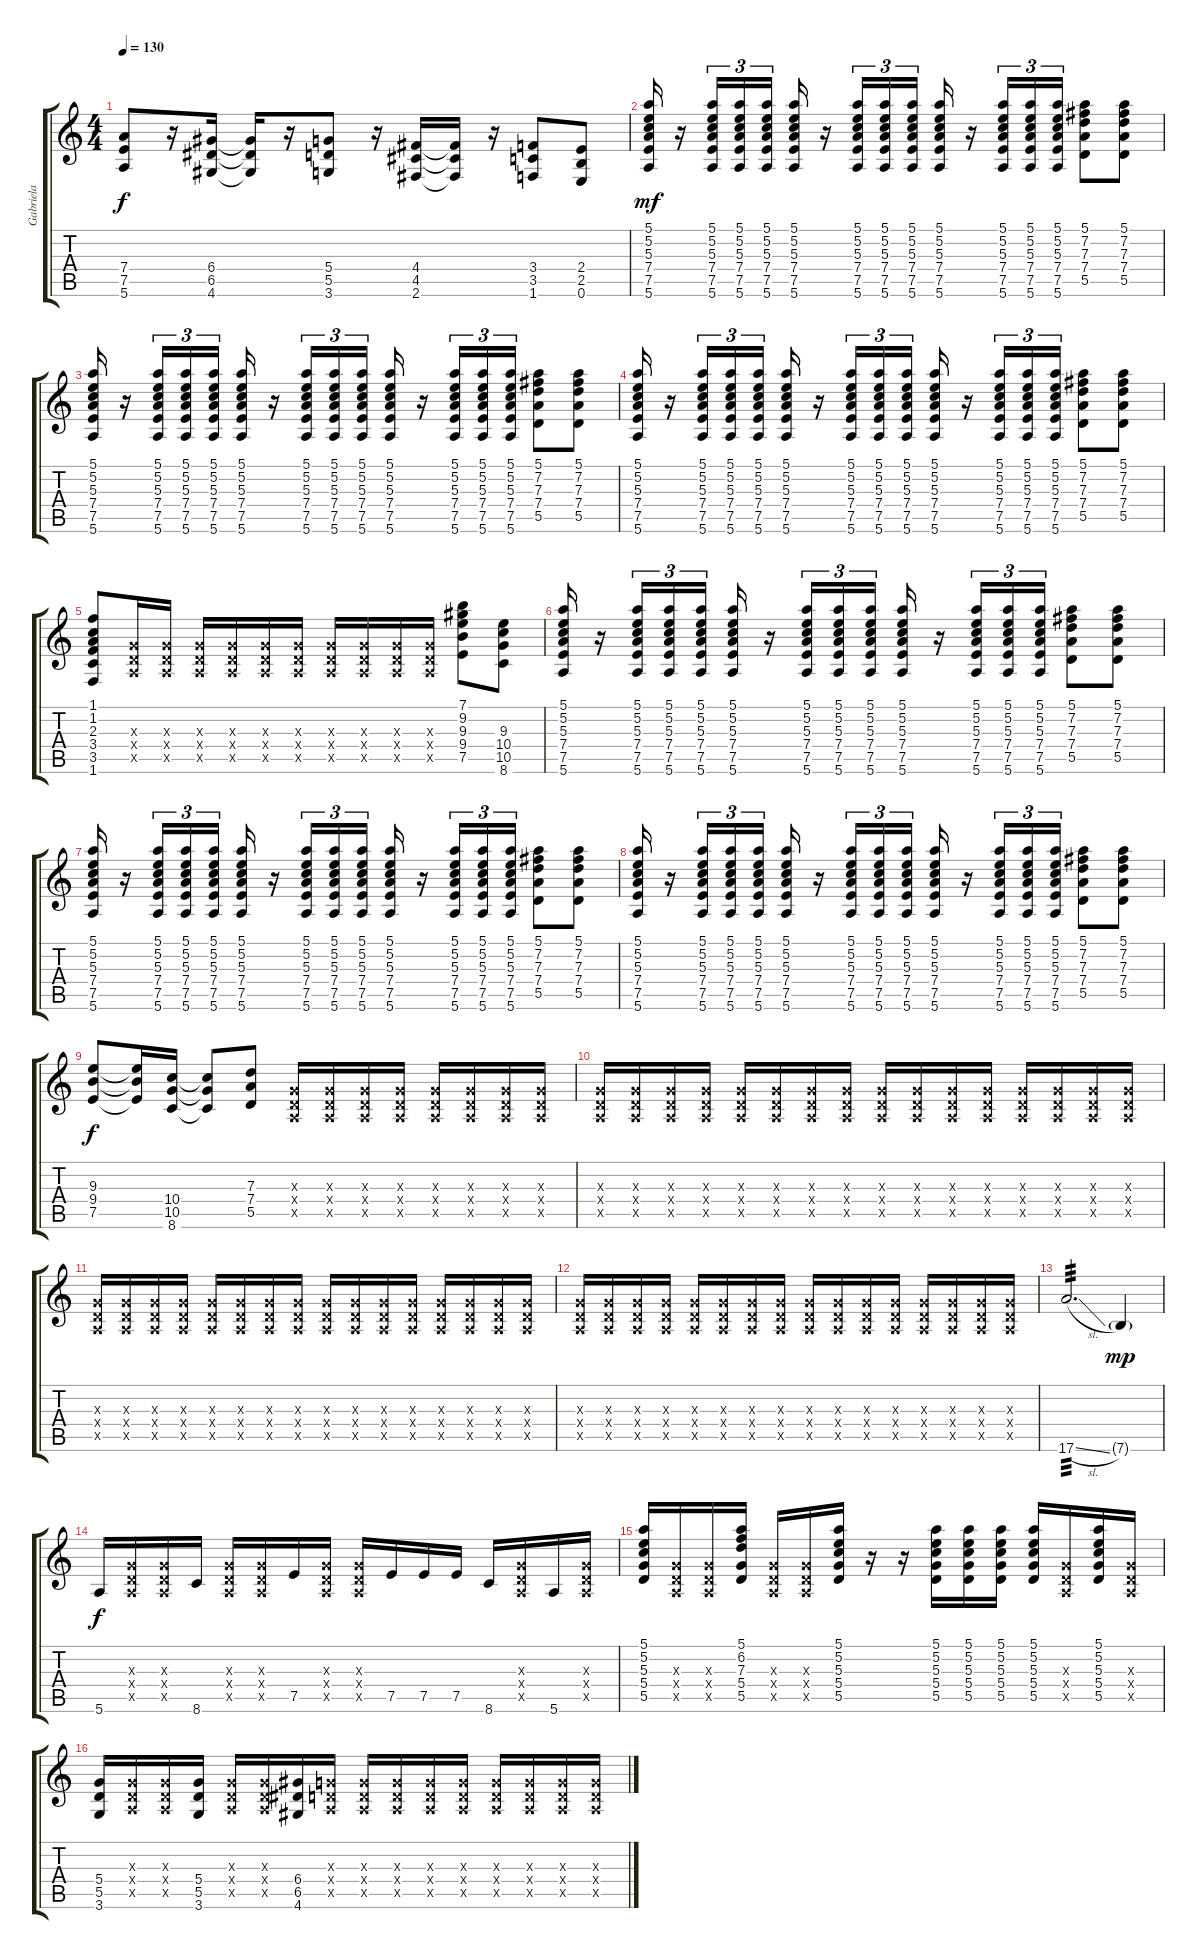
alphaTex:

\track ("Gabriela" "Gabriela") {instrument acousticguitarsteel}
\staff {score tabs}
\tuning (E4 B3 G3 D3 A2 E2) {hide}
\ts (4 4)
\tempo 130
\clef g2
\ks c
(7.4 7.5 5.6).8{dy f} r.16 (6.4 6.5 4.6).16 (6.4{t} 6.5{t} 4.6{t}).16 r.16 (5.4 5.5 3.6).8 r.16 (4.4 4.5 2.6).16 (4.4{t} 4.5{t} 2.6{t}).16 r.16 (3.4 3.5 1.6).8 (2.4 2.5 0.6).8 |
(5.1 5.2 5.3 7.4 7.5 5.6).16{dy mf} r.16 (5.1 5.2 5.3 7.4 7.5 5.6).16{tu (3 2)} (5.1 5.2 5.3 7.4 7.5 5.6).16{tu (3 2)} (5.1 5.2 5.3 7.4 7.5 5.6).16{tu (3 2)} (5.1 5.2 5.3 7.4 7.5 5.6).16 r.16 (5.1 5.2 5.3 7.4 7.5 5.6).16{tu (3 2)} (5.1 5.2 5.3 7.4 7.5 5.6).16{tu (3 2)} (5.1 5.2 5.3 7.4 7.5 5.6).16{tu (3 2)} (5.1 5.2 5.3 7.4 7.5 5.6).16 r.16 (5.1 5.2 5.3 7.4 7.5 5.6).16{tu (3 2)} (5.1 5.2 5.3 7.4 7.5 5.6).16{tu (3 2)} (5.1 5.2 5.3 7.4 7.5 5.6).16{tu (3 2)} (5.1 7.2 7.3 7.4 5.5).8 (5.1 7.2 7.3 7.4 5.5).8 |
(5.1 5.2 5.3 7.4 7.5 5.6).16 r.16 (5.1 5.2 5.3 7.4 7.5 5.6).16{tu (3 2)} (5.1 5.2 5.3 7.4 7.5 5.6).16{tu (3 2)} (5.1 5.2 5.3 7.4 7.5 5.6).16{tu (3 2)} (5.1 5.2 5.3 7.4 7.5 5.6).16 r.16 (5.1 5.2 5.3 7.4 7.5 5.6).16{tu (3 2)} (5.1 5.2 5.3 7.4 7.5 5.6).16{tu (3 2)} (5.1 5.2 5.3 7.4 7.5 5.6).16{tu (3 2)} (5.1 5.2 5.3 7.4 7.5 5.6).16 r.16 (5.1 5.2 5.3 7.4 7.5 5.6).16{tu (3 2)} (5.1 5.2 5.3 7.4 7.5 5.6).16{tu (3 2)} (5.1 5.2 5.3 7.4 7.5 5.6).16{tu (3 2)} (5.1 7.2 7.3 7.4 5.5).8 (5.1 7.2 7.3 7.4 5.5).8 |
(5.1 5.2 5.3 7.4 7.5 5.6).16 r.16 (5.1 5.2 5.3 7.4 7.5 5.6).16{tu (3 2)} (5.1 5.2 5.3 7.4 7.5 5.6).16{tu (3 2)} (5.1 5.2 5.3 7.4 7.5 5.6).16{tu (3 2)} (5.1 5.2 5.3 7.4 7.5 5.6).16 r.16 (5.1 5.2 5.3 7.4 7.5 5.6).16{tu (3 2)} (5.1 5.2 5.3 7.4 7.5 5.6).16{tu (3 2)} (5.1 5.2 5.3 7.4 7.5 5.6).16{tu (3 2)} (5.1 5.2 5.3 7.4 7.5 5.6).16 r.16 (5.1 5.2 5.3 7.4 7.5 5.6).16{tu (3 2)} (5.1 5.2 5.3 7.4 7.5 5.6).16{tu (3 2)} (5.1 5.2 5.3 7.4 7.5 5.6).16{tu (3 2)} (5.1 7.2 7.3 7.4 5.5).8 (5.1 7.2 7.3 7.4 5.5).8 |
(1.1 1.2 2.3 3.4 3.5 1.6).8 (0.3{x} 0.4{x} 0.5{x}).16 (0.3{x} 0.4{x} 0.5{x}).16 (0.3{x} 0.4{x} 0.5{x}).16 (0.3{x} 0.4{x} 0.5{x}).16 (0.3{x} 0.4{x} 0.5{x}).16 (0.3{x} 0.4{x} 0.5{x}).16 (0.3{x} 0.4{x} 0.5{x}).16 (0.3{x} 0.4{x} 0.5{x}).16 (0.3{x} 0.4{x} 0.5{x}).16 (0.3{x} 0.4{x} 0.5{x}).16 (7.1 9.2 9.3 9.4 7.5).8 (9.3 10.4 10.5 8.6).8 |
(5.1 5.2 5.3 7.4 7.5 5.6).16 r.16 (5.1 5.2 5.3 7.4 7.5 5.6).16{tu (3 2)} (5.1 5.2 5.3 7.4 7.5 5.6).16{tu (3 2)} (5.1 5.2 5.3 7.4 7.5 5.6).16{tu (3 2)} (5.1 5.2 5.3 7.4 7.5 5.6).16 r.16 (5.1 5.2 5.3 7.4 7.5 5.6).16{tu (3 2)} (5.1 5.2 5.3 7.4 7.5 5.6).16{tu (3 2)} (5.1 5.2 5.3 7.4 7.5 5.6).16{tu (3 2)} (5.1 5.2 5.3 7.4 7.5 5.6).16 r.16 (5.1 5.2 5.3 7.4 7.5 5.6).16{tu (3 2)} (5.1 5.2 5.3 7.4 7.5 5.6).16{tu (3 2)} (5.1 5.2 5.3 7.4 7.5 5.6).16{tu (3 2)} (5.1 7.2 7.3 7.4 5.5).8 (5.1 7.2 7.3 7.4 5.5).8 |
(5.1 5.2 5.3 7.4 7.5 5.6).16 r.16 (5.1 5.2 5.3 7.4 7.5 5.6).16{tu (3 2)} (5.1 5.2 5.3 7.4 7.5 5.6).16{tu (3 2)} (5.1 5.2 5.3 7.4 7.5 5.6).16{tu (3 2)} (5.1 5.2 5.3 7.4 7.5 5.6).16 r.16 (5.1 5.2 5.3 7.4 7.5 5.6).16{tu (3 2)} (5.1 5.2 5.3 7.4 7.5 5.6).16{tu (3 2)} (5.1 5.2 5.3 7.4 7.5 5.6).16{tu (3 2)} (5.1 5.2 5.3 7.4 7.5 5.6).16 r.16 (5.1 5.2 5.3 7.4 7.5 5.6).16{tu (3 2)} (5.1 5.2 5.3 7.4 7.5 5.6).16{tu (3 2)} (5.1 5.2 5.3 7.4 7.5 5.6).16{tu (3 2)} (5.1 7.2 7.3 7.4 5.5).8 (5.1 7.2 7.3 7.4 5.5).8 |
(5.1 5.2 5.3 7.4 7.5 5.6).16 r.16 (5.1 5.2 5.3 7.4 7.5 5.6).16{tu (3 2)} (5.1 5.2 5.3 7.4 7.5 5.6).16{tu (3 2)} (5.1 5.2 5.3 7.4 7.5 5.6).16{tu (3 2)} (5.1 5.2 5.3 7.4 7.5 5.6).16 r.16 (5.1 5.2 5.3 7.4 7.5 5.6).16{tu (3 2)} (5.1 5.2 5.3 7.4 7.5 5.6).16{tu (3 2)} (5.1 5.2 5.3 7.4 7.5 5.6).16{tu (3 2)} (5.1 5.2 5.3 7.4 7.5 5.6).16 r.16 (5.1 5.2 5.3 7.4 7.5 5.6).16{tu (3 2)} (5.1 5.2 5.3 7.4 7.5 5.6).16{tu (3 2)} (5.1 5.2 5.3 7.4 7.5 5.6).16{tu (3 2)} (5.1 7.2 7.3 7.4 5.5).8 (5.1 7.2 7.3 7.4 5.5).8 |
(9.3 9.4 7.5).8{dy f} (9.3{t} 9.4{t} 7.5{t}).16 (10.4 10.5 8.6).16 (10.4{t} 10.5{t} 8.6{t}).8 (7.3 7.4 5.5).8 (0.3{x} 0.4{x} 0.5{x}).16 (0.3{x} 0.4{x} 0.5{x}).16 (0.3{x} 0.4{x} 0.5{x}).16 (0.3{x} 0.4{x} 0.5{x}).16 (0.3{x} 0.4{x} 0.5{x}).16 (0.3{x} 0.4{x} 0.5{x}).16 (0.3{x} 0.4{x} 0.5{x}).16 (0.3{x} 0.4{x} 0.5{x}).16 |
(0.3{x} 0.4{x} 0.5{x}).16 (0.3{x} 0.4{x} 0.5{x}).16 (0.3{x} 0.4{x} 0.5{x}).16 (0.3{x} 0.4{x} 0.5{x}).16 (0.3{x} 0.4{x} 0.5{x}).16 (0.3{x} 0.4{x} 0.5{x}).16 (0.3{x} 0.4{x} 0.5{x}).16 (0.3{x} 0.4{x} 0.5{x}).16 (0.3{x} 0.4{x} 0.5{x}).16 (0.3{x} 0.4{x} 0.5{x}).16 (0.3{x} 0.4{x} 0.5{x}).16 (0.3{x} 0.4{x} 0.5{x}).16 (0.3{x} 0.4{x} 0.5{x}).16 (0.3{x} 0.4{x} 0.5{x}).16 (0.3{x} 0.4{x} 0.5{x}).16 (0.3{x} 0.4{x} 0.5{x}).16 |
(0.3{x} 0.4{x} 0.5{x}).16 (0.3{x} 0.4{x} 0.5{x}).16 (0.3{x} 0.4{x} 0.5{x}).16 (0.3{x} 0.4{x} 0.5{x}).16 (0.3{x} 0.4{x} 0.5{x}).16 (0.3{x} 0.4{x} 0.5{x}).16 (0.3{x} 0.4{x} 0.5{x}).16 (0.3{x} 0.4{x} 0.5{x}).16 (0.3{x} 0.4{x} 0.5{x}).16 (0.3{x} 0.4{x} 0.5{x}).16 (0.3{x} 0.4{x} 0.5{x}).16 (0.3{x} 0.4{x} 0.5{x}).16 (0.3{x} 0.4{x} 0.5{x}).16 (0.3{x} 0.4{x} 0.5{x}).16 (0.3{x} 0.4{x} 0.5{x}).16 (0.3{x} 0.4{x} 0.5{x}).16 |
(0.3{x} 0.4{x} 0.5{x}).16 (0.3{x} 0.4{x} 0.5{x}).16 (0.3{x} 0.4{x} 0.5{x}).16 (0.3{x} 0.4{x} 0.5{x}).16 (0.3{x} 0.4{x} 0.5{x}).16 (0.3{x} 0.4{x} 0.5{x}).16 (0.3{x} 0.4{x} 0.5{x}).16 (0.3{x} 0.4{x} 0.5{x}).16 (0.3{x} 0.4{x} 0.5{x}).16 (0.3{x} 0.4{x} 0.5{x}).16 (0.3{x} 0.4{x} 0.5{x}).16 (0.3{x} 0.4{x} 0.5{x}).16 (0.3{x} 0.4{x} 0.5{x}).16 (0.3{x} 0.4{x} 0.5{x}).16 (0.3{x} 0.4{x} 0.5{x}).16 (0.3{x} 0.4{x} 0.5{x}).16 |
17.6{sl}.2{d tp 3} 7.6{g}.4{dy mp} |
5.6.16{dy f} (0.3{x} 0.4{x} 0.5{x}).16 (0.3{x} 0.4{x} 0.5{x}).16 8.6.16 (0.3{x} 0.4{x} 0.5{x}).16 (0.3{x} 0.4{x} 0.5{x}).16 7.5.16 (0.3{x} 0.4{x} 0.5{x}).16 (0.3{x} 0.4{x} 0.5{x}).16 7.5.16 7.5.16 7.5.16 8.6.16 (0.3{x} 0.4{x} 0.5{x}).16 5.6.16 (0.3{x} 0.4{x} 0.5{x}).16 |
(5.1 5.2 5.3 5.4 5.5).16 (0.3{x} 0.4{x} 0.5{x}).16 (0.3{x} 0.4{x} 0.5{x}).16 (5.1 6.2 7.3 5.4 5.5).16 (0.3{x} 0.4{x} 0.5{x}).16 (0.3{x} 0.4{x} 0.5{x}).16 (5.1 5.2 5.3 5.4 5.5).16 r.16 r.16 (5.1 5.2 5.3 5.4 5.5).16 (5.1 5.2 5.3 5.4 5.5).16 (5.1 5.2 5.3 5.4 5.5).16 (5.1 5.2 5.3 5.4 5.5).16 (0.3{x} 0.4{x} 0.5{x}).16 (5.1 5.2 5.3 5.4 5.5).16 (0.3{x} 0.4{x} 0.5{x}).16 |
(5.4 5.5 3.6).16 (0.3{x} 0.4{x} 0.5{x}).16 (0.3{x} 0.4{x} 0.5{x}).16 (5.4 5.5 3.6).16 (0.3{x} 0.4{x} 0.5{x}).16 (0.3{x} 0.4{x} 0.5{x}).16 (6.4 6.5 4.6).16 (0.3{x} 0.4{x} 0.5{x}).16 (0.3{x} 0.4{x} 0.5{x}).16 (0.3{x} 0.4{x} 0.5{x}).16 (0.3{x} 0.4{x} 0.5{x}).16 (0.3{x} 0.4{x} 0.5{x}).16 (0.3{x} 0.4{x} 0.5{x}).16 (0.3{x} 0.4{x} 0.5{x}).16 (0.3{x} 0.4{x} 0.5{x}).16 (0.3{x} 0.4{x} 0.5{x}).16
